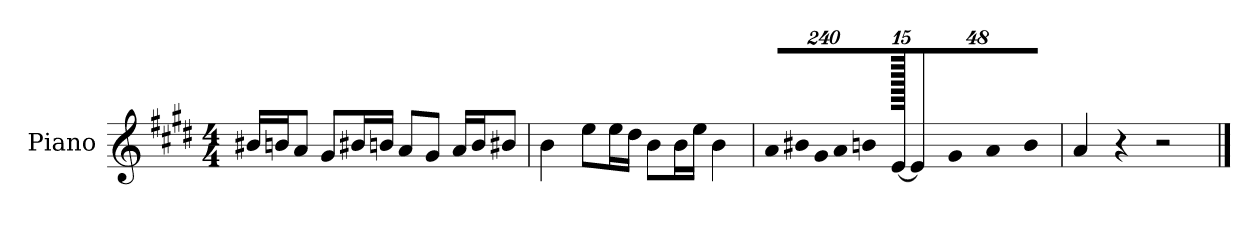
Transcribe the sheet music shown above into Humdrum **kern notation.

**kern
*part1
*staff1
*I"Piano
*I'P-no
*clefG2
*k[f#c#g#d#]
*M4/4
*MM90
=1
16b#X/LL
16bn/J
8a/J
8g#/L
16b#X/L
16bn/JJ
8a/L
8g#/J
16a/LL
16b/J
8b#X/J
=2
4b\
8ee\L
16ee\L
16dd#\JJ
8b\L
16b\L
16ee\JJ
4b\
=3
*Xbrackettup
!LO:N:vis=8
960%137a/L
!LO:N:vis=16
1920%137b#X/L
!LO:N:vis=16
1920%137g#/
!LO:N:vis=16
1920%137a/J
!LO:N:vis=8
960%137bn/J
[1920e/
192%41e/]
!LO:N:vis=16
1920%137g#/L
!LO:N:vis=16
1920%137a/J
!LO:N:vis=8
960%137b/J
=4
4a/
4r
2r
==
*-
